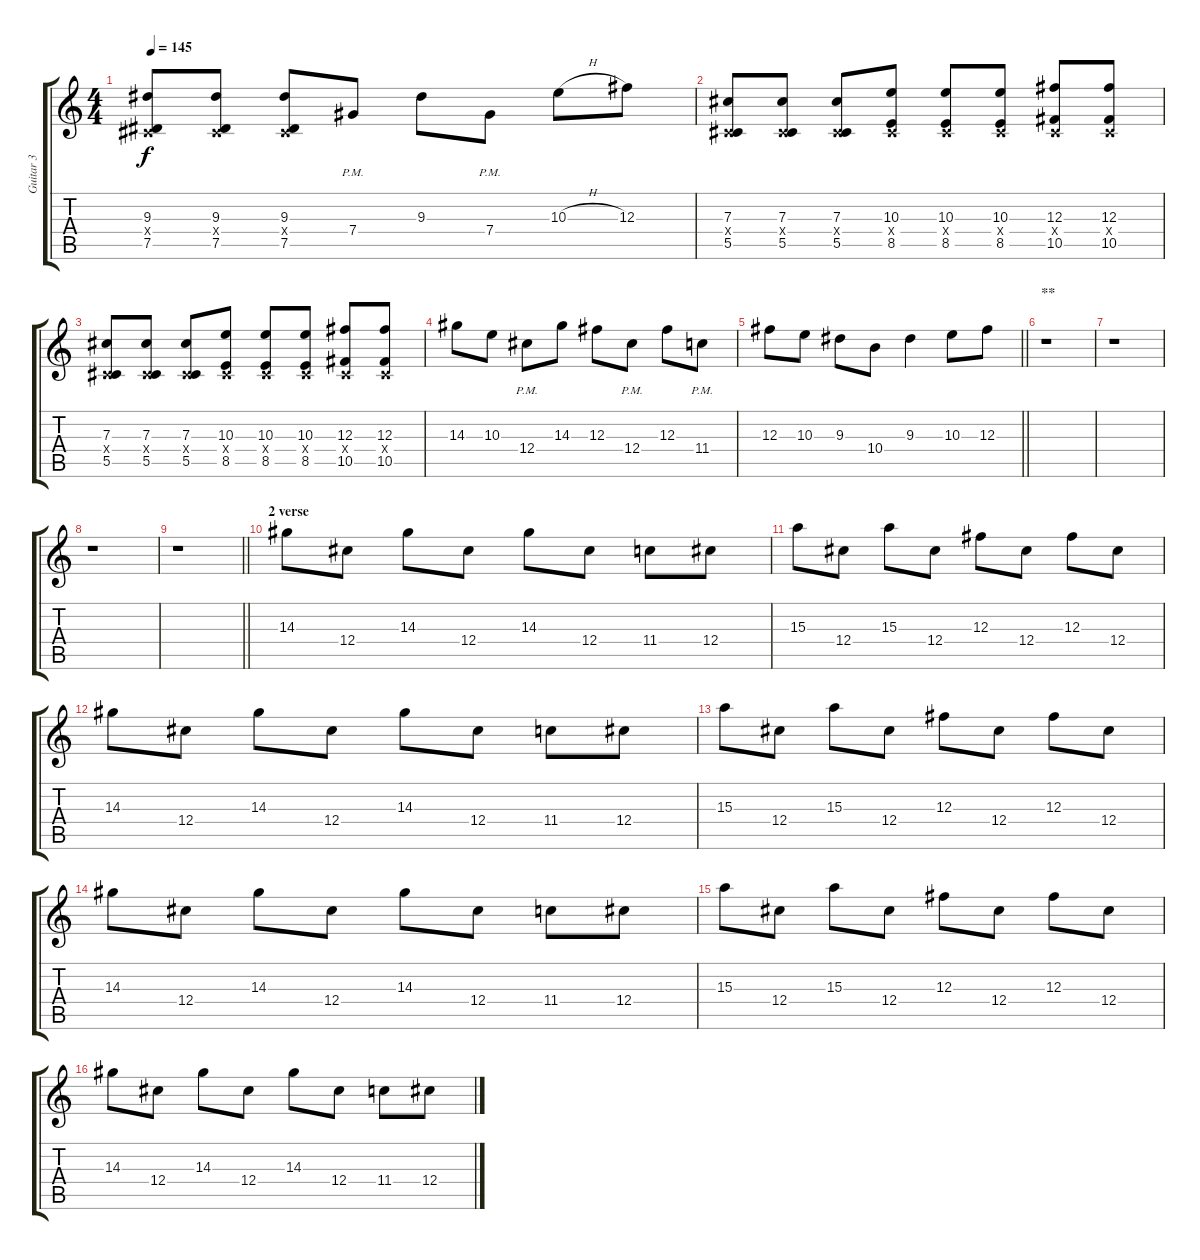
\track ("Guitar 3" "Guitar 3") {instrument distortionguitar}
\staff {score tabs}
\tuning (Eb4 Bb3 Gb3 Db3 Ab2 Db2) {hide}
\ts (4 4)
\tempo 145
\clef g2
\ks c
(9.3 0.4{x} 7.5).8{dy f} (9.3 0.4{x} 7.5).8 (9.3 0.4{x} 7.5).8 7.4{pm}.8 9.3.8 7.4{pm}.8 10.3{h}.8 12.3.8 |
(7.3 0.4{x} 5.5).8 (7.3 0.4{x} 5.5).8 (7.3 0.4{x} 5.5).8 (10.3 0.4{x} 8.5).8 (10.3 0.4{x} 8.5).8 (10.3 0.4{x} 8.5).8 (12.3 0.4{x} 10.5).8 (12.3 0.4{x} 10.5).8 |
(7.3 0.4{x} 5.5).8 (7.3 0.4{x} 5.5).8 (7.3 0.4{x} 5.5).8 (10.3 0.4{x} 8.5).8 (10.3 0.4{x} 8.5).8 (10.3 0.4{x} 8.5).8 (12.3 0.4{x} 10.5).8 (12.3 0.4{x} 10.5).8 |
14.3.8 10.3.8 12.4{pm}.8 14.3.8 12.3.8 12.4{pm}.8 12.3.8 11.4{pm}.8 |
\barLineRight lightlight
12.3.8 10.3.8 9.3.8 10.4.8 9.3.4 10.3.8 12.3.8 |
\section ("" "**")
r.1 |
r.1 |
r.1 |
\barLineRight lightlight
r.1 |
\section ("" "2 verse")
14.3.8{volume 11 balance 13} 12.4.8 14.3.8 12.4.8 14.3.8 12.4.8 11.4.8 12.4.8 |
15.3.8 12.4.8 15.3.8 12.4.8 12.3.8 12.4.8 12.3.8 12.4.8 |
14.3.8 12.4.8 14.3.8 12.4.8 14.3.8 12.4.8 11.4.8 12.4.8 |
15.3.8 12.4.8 15.3.8 12.4.8 12.3.8 12.4.8 12.3.8 12.4.8 |
14.3.8 12.4.8 14.3.8 12.4.8 14.3.8 12.4.8 11.4.8 12.4.8 |
15.3.8 12.4.8 15.3.8 12.4.8 12.3.8 12.4.8 12.3.8 12.4.8 |
14.3.8 12.4.8 14.3.8 12.4.8 14.3.8 12.4.8 11.4.8 12.4.8
